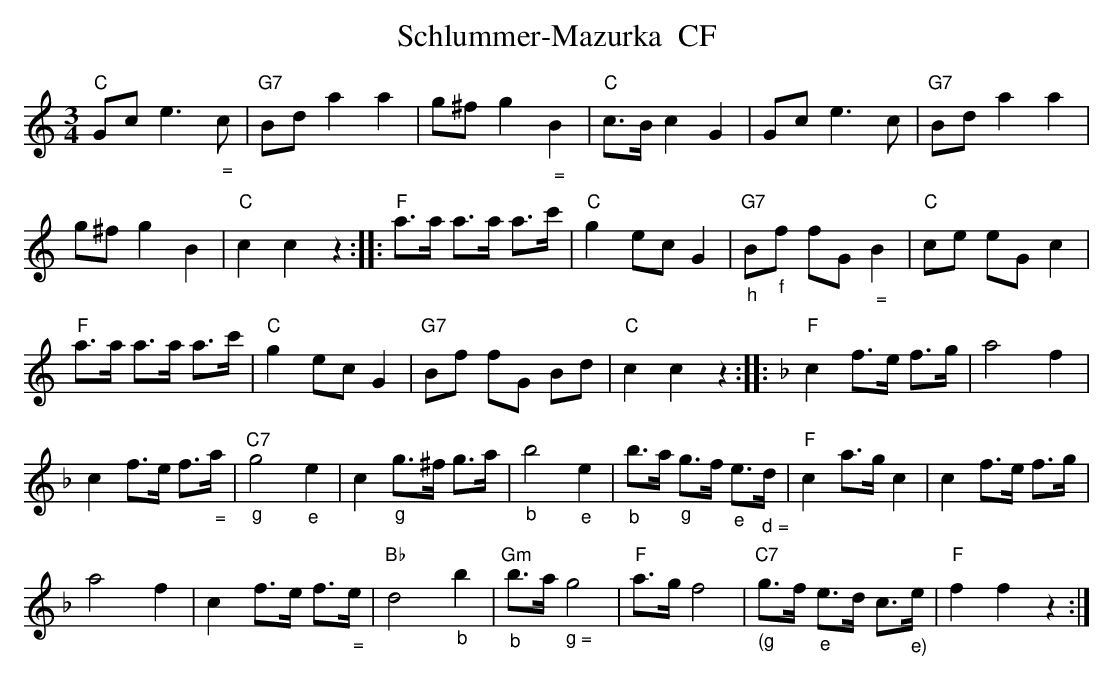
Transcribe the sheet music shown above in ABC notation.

X:1
T: Schlummer-Mazurka  CF
M:3/4
L:1/8
K:C %%MIDI gchordon
"C"Gce3"_ ="c | "G7"Bda2a2 | g^fg2"_ ="B2 | "C"c>Bc2G2 | Gce3c | "G7"Bda2a2 |
g^fg2B2 | "C"c2c2z2 :: "F"a>a a>a a>c' | "C"g2ecG2 | "G7""_h"B"_f"f fG"_ ="B2 | "C"ce eGc2 |
"F"a>a a>a a>c' | "C"g2ecG2 | "G7"Bf fG Bd | "C"c2c2z2 :: [K:F] "F"c2f>e f>g | a4f2 |
c2f>e f>"_ ="a | "C7""_g"g4"_e"e2 | c2"_g"g>^f g>a | "_b"b4"_e"e2 | "_b"b>a "_g"g>f "_e"e>"_ d ="d | "F"c2a>gc2 | c2f>e f>g |
a4f2 | c2f>e f>"_ ="e | "Bb"d4"_b"b2 | "Gm""_b"b>a"_ g ="g4 | "F"a>gf4 | "C7""_(g"g>f "_e"e>d c>"_e)"e | "F"f2f2z2 :|
